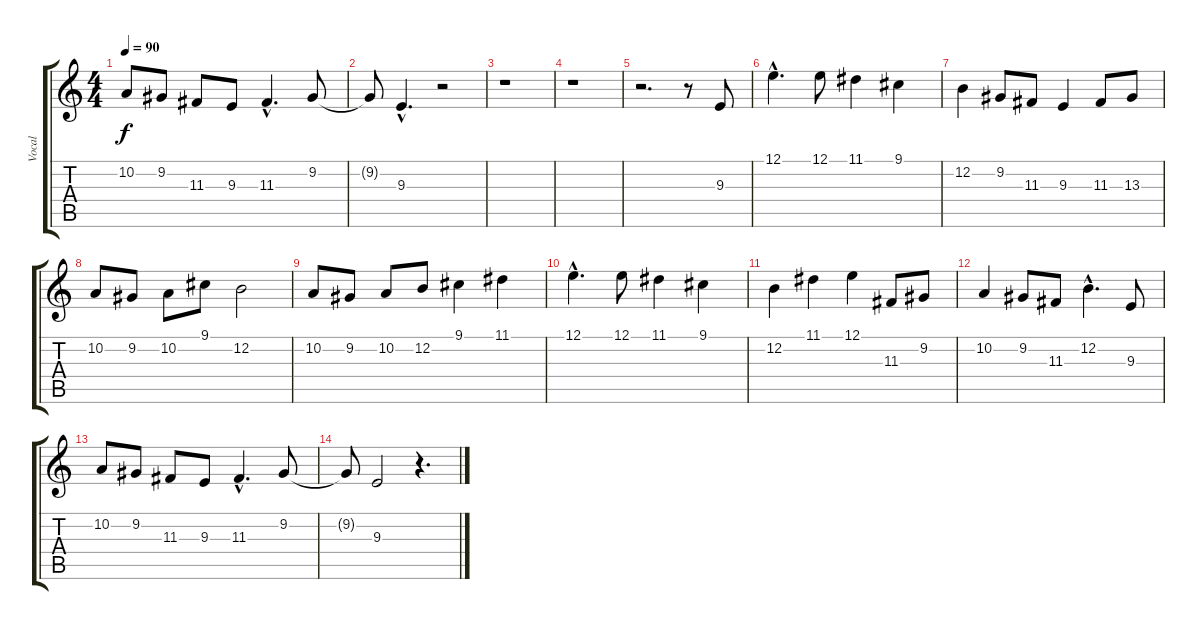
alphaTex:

\track ("Vocal" "Vocal") {instrument violin}
\staff {score tabs}
\tuning (E4 B3 G3 D3 A2 E2) {hide}
\ts (4 4)
\tempo 90
\clef g2
\ks c
10.2.8{dy f} 9.2.8 11.3.8 9.3.8 11.3{hac}.4{d} 9.2.8 |
9.2{t}.8 9.3{hac}.4{d} r.2 |
r.1 |
r.1 |
r.2{d} r.8 9.3.8 |
12.1{hac}.4{d} 12.1.8 11.1.4 9.1.4 |
12.2.4 9.2.8 11.3.8 9.3.4 11.3.8 13.3.8 |
10.2.8 9.2.8 10.2.8 9.1.8 12.2.2 |
10.2.8 9.2.8 10.2.8 12.2.8 9.1.4 11.1.4 |
12.1{hac}.4{d} 12.1.8 11.1.4 9.1.4 |
12.2.4 11.1.4 12.1.4 11.3.8 9.2.8 |
10.2.4 9.2.8 11.3.8 12.2{hac}.4{d} 9.3.8 |
10.2.8 9.2.8 11.3.8 9.3.8 11.3{hac}.4{d} 9.2.8 |
9.2{t}.8 9.3.2 r.4{d}
